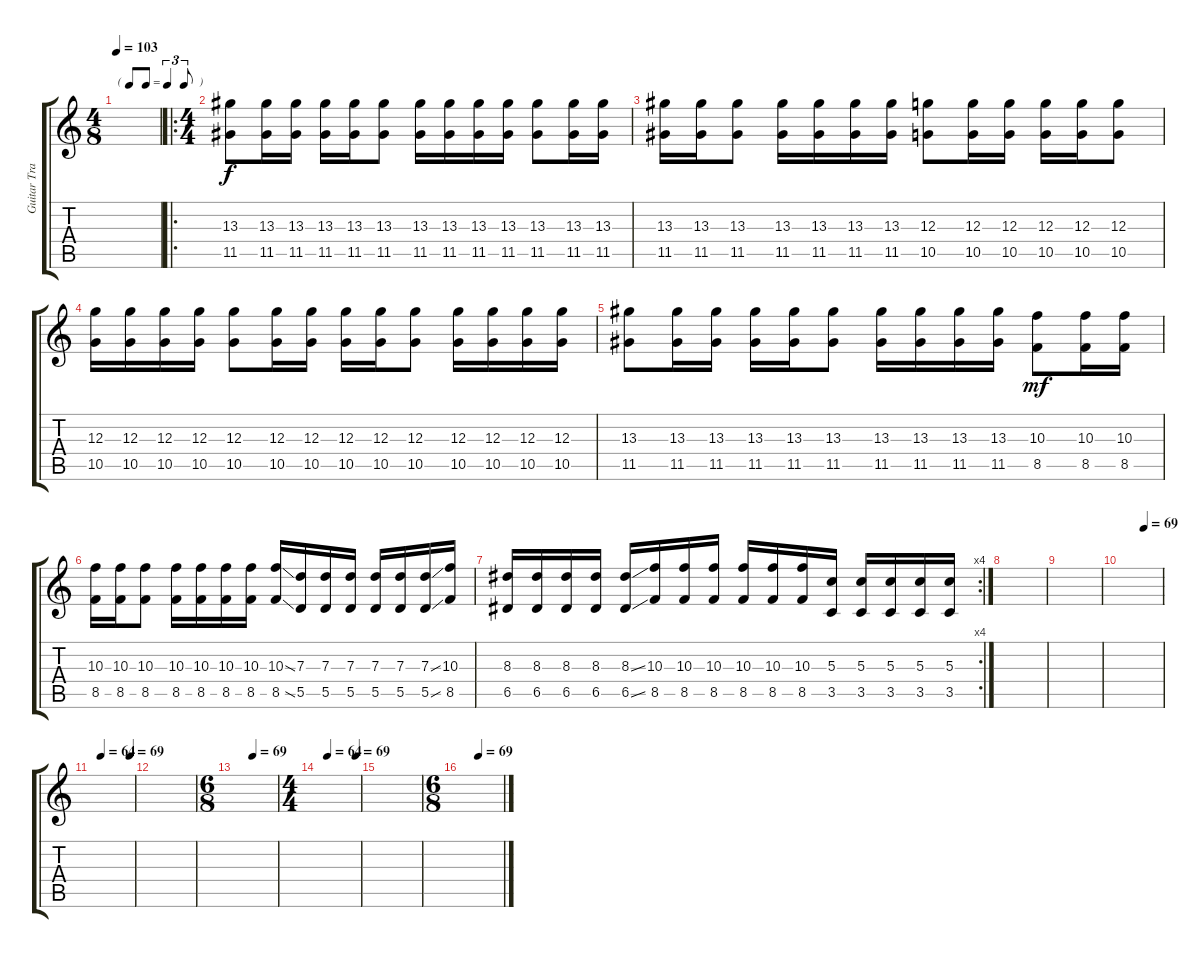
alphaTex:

\track ("Guitar Track 3" "Guitar Tra") {instrument overdrivenguitar}
\staff {score tabs}
\tuning (E4 B3 G3 D3 A2 E2) {hide}
\ts (4 8)
\tf triplet8th
\tempo 103
\clef g2
\ks c
|
\ro
\ts (4 4)
(13.3 11.5).8 (13.3 11.5).16 (13.3 11.5).16 (13.3 11.5).16 (13.3 11.5).16 (13.3 11.5).8 (13.3 11.5).16 (13.3 11.5).16 (13.3 11.5).16 (13.3 11.5).16 (13.3 11.5).8 (13.3 11.5).16 (13.3 11.5).16 |
(13.3 11.5).16 (13.3 11.5).16 (13.3 11.5).8 (13.3 11.5).16 (13.3 11.5).16 (13.3 11.5).16 (13.3 11.5).16 (12.3 10.5).8 (12.3 10.5).16 (12.3 10.5).16 (12.3 10.5).16 (12.3 10.5).16 (12.3 10.5).8 |
(12.3 10.5).16 (12.3 10.5).16 (12.3 10.5).16 (12.3 10.5).16 (12.3 10.5).8 (12.3 10.5).16 (12.3 10.5).16 (12.3 10.5).16 (12.3 10.5).16 (12.3 10.5).8 (12.3 10.5).16 (12.3 10.5).16 (12.3 10.5).16 (12.3 10.5).16 |
(13.3 11.5).8 (13.3 11.5).16 (13.3 11.5).16 (13.3 11.5).16 (13.3 11.5).16 (13.3 11.5).8 (13.3 11.5).16 (13.3 11.5).16 (13.3 11.5).16 (13.3 11.5).16 (10.3 8.5).8{dy mf} (10.3 8.5).16 (10.3 8.5).16 |
(10.3 8.5).16 (10.3 8.5).16 (10.3 8.5).8 (10.3 8.5).16 (10.3 8.5).16 (10.3 8.5).16 (10.3 8.5).16 (10.3{ss} 8.5{ss}).16 (7.3 5.5).16 (7.3 5.5).16 (7.3 5.5).16 (7.3 5.5).16 (7.3 5.5).16 (7.3{ss} 5.5{ss}).16 (10.3 8.5).16 |
\rc 4
(8.3 6.5).16 (8.3 6.5).16 (8.3 6.5).16 (8.3 6.5).16 (8.3{ss} 6.5{ss}).16 (10.3 8.5).16 (10.3 8.5).16 (10.3 8.5).16 (10.3 8.5).16 (10.3 8.5).16 (10.3 8.5).16 (5.3 3.5).16 (5.3 3.5).16 (5.3 3.5).16 (5.3 3.5).16 (5.3 3.5).16 |
|
|
\tempo (69 0.5625)
|
\tempo (64 0.21875)
\tempo (69 0.90625)
|
|
\ts (6 8)
\tempo (69 0.4166666666666667)
|
\ts (4 4)
\tempo (64 0.21875)
\tempo (69 0.90625)
|
|
\ts (6 8)
\tempo (69 0.4166666666666667)
